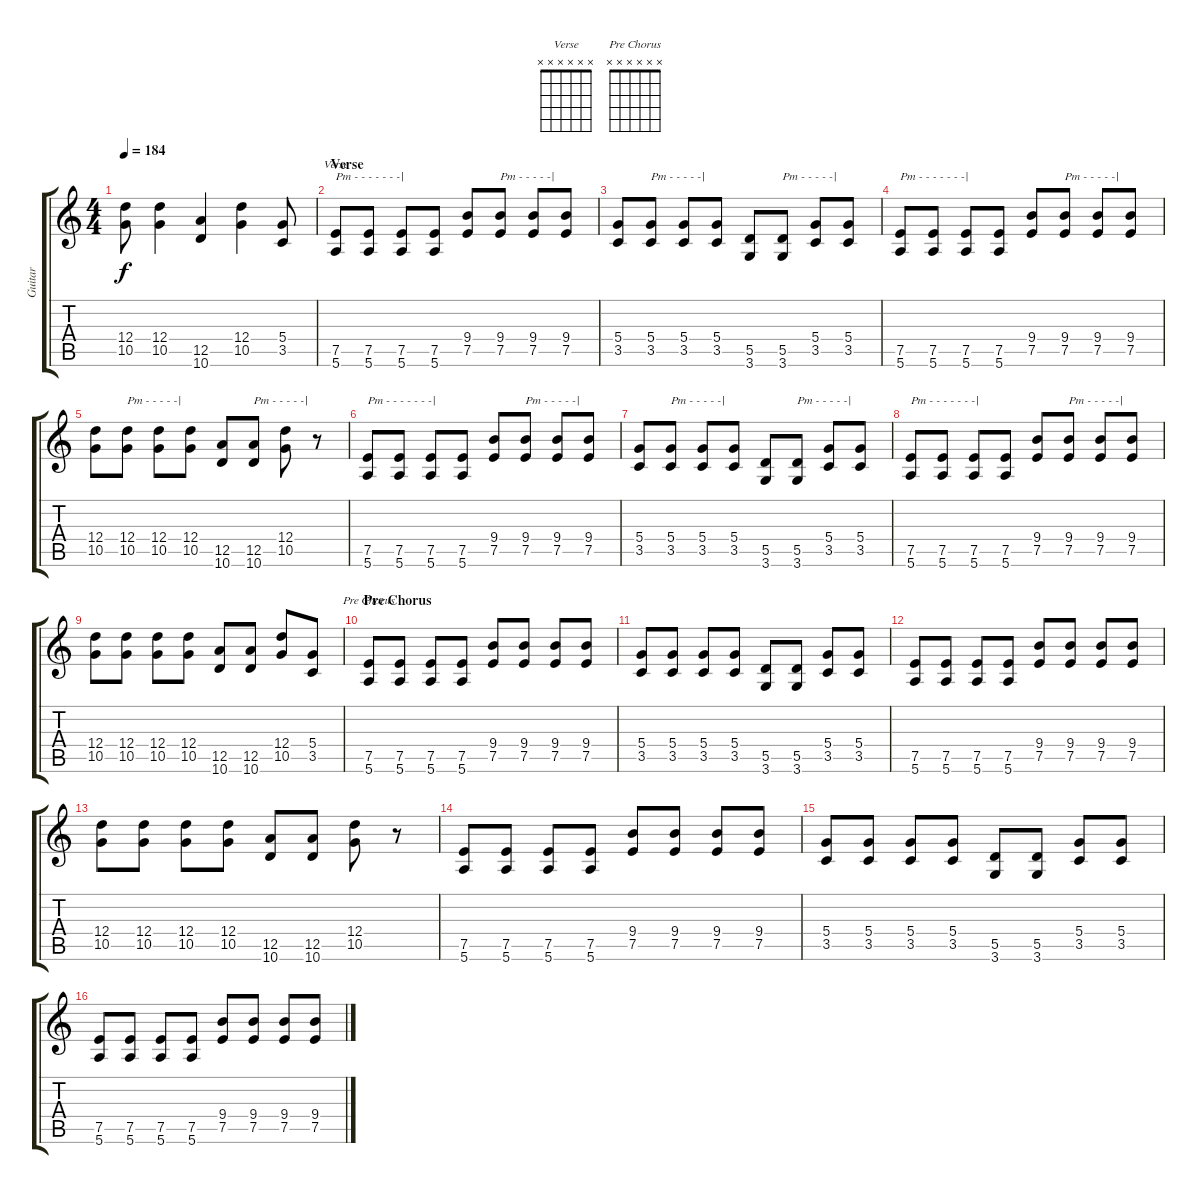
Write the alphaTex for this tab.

\track ("Guitar" "Guitar") {instrument overdrivenguitar}
\staff {score tabs}
\tuning (E4 B3 G3 D3 A2 E2) {hide}
\chord ("Verse" x x x x x x) {firstfret 0}
\chord ("Pre Chorus" x x x x x x) {firstfret 0}
\ts (4 4)
\tempo 184
\clef g2
\ks c
(12.4{t} 10.5{t}).8{dy f} (12.4 10.5).4 (12.5 10.6).4 (12.4 10.5).4 (5.4 3.5).8 |
\section ("" "Verse")
(7.5 5.6).8{ch "Verse" txt "Pm - - - - - - -|" instrument electricguitarmuted} (7.5 5.6).8 (7.5 5.6).8 (7.5 5.6).8 (9.4 7.5).8{instrument overdrivenguitar} (9.4 7.5).8{txt "Pm - - - - -|" instrument electricguitarmuted} (9.4 7.5).8 (9.4 7.5).8 |
(5.4 3.5).8{instrument overdrivenguitar} (5.4 3.5).8{txt "Pm - - - - -|" instrument electricguitarmuted} (5.4 3.5).8 (5.4 3.5).8 (5.5 3.6).8{instrument overdrivenguitar} (5.5 3.6).8{txt "Pm - - - - -|" instrument electricguitarmuted} (5.4 3.5).8 (5.4 3.5).8 |
(7.5 5.6).8{txt "Pm - - - - - - -|" instrument electricguitarmuted} (7.5 5.6).8 (7.5 5.6).8 (7.5 5.6).8 (9.4 7.5).8{instrument overdrivenguitar} (9.4 7.5).8{txt "Pm - - - - -|" instrument electricguitarmuted} (9.4 7.5).8 (9.4 7.5).8 |
(12.4 10.5).8{instrument overdrivenguitar} (12.4 10.5).8{txt "Pm - - - - -|" instrument electricguitarmuted} (12.4 10.5).8 (12.4 10.5).8 (12.5 10.6).8{instrument overdrivenguitar} (12.5 10.6).8{txt "Pm - - - - -|" instrument electricguitarmuted} (12.4 10.5).8 r.8 |
(7.5 5.6).8{txt "Pm - - - - - - -|" instrument electricguitarmuted} (7.5 5.6).8 (7.5 5.6).8 (7.5 5.6).8 (9.4 7.5).8{instrument overdrivenguitar} (9.4 7.5).8{txt "Pm - - - - -|" instrument electricguitarmuted} (9.4 7.5).8 (9.4 7.5).8 |
(5.4 3.5).8{instrument overdrivenguitar} (5.4 3.5).8{txt "Pm - - - - -|" instrument electricguitarmuted} (5.4 3.5).8 (5.4 3.5).8 (5.5 3.6).8{instrument overdrivenguitar} (5.5 3.6).8{txt "Pm - - - - -|" instrument electricguitarmuted} (5.4 3.5).8 (5.4 3.5).8 |
(7.5 5.6).8{txt "Pm - - - - - - -|" instrument electricguitarmuted} (7.5 5.6).8 (7.5 5.6).8 (7.5 5.6).8 (9.4 7.5).8{instrument overdrivenguitar} (9.4 7.5).8{txt "Pm - - - - -|" instrument electricguitarmuted} (9.4 7.5).8 (9.4 7.5).8 |
(12.4 10.5).8{instrument overdrivenguitar} (12.4 10.5).8 (12.4 10.5).8 (12.4 10.5).8 (12.5 10.6).8 (12.5 10.6).8 (12.4 10.5).8 (5.4 3.5).8 |
\section ("" "Pre Chorus")
(7.5 5.6).8{ch "Pre Chorus"} (7.5 5.6).8 (7.5 5.6).8 (7.5 5.6).8 (9.4 7.5).8 (9.4 7.5).8 (9.4 7.5).8 (9.4 7.5).8 |
(5.4 3.5).8 (5.4 3.5).8 (5.4 3.5).8 (5.4 3.5).8 (5.5 3.6).8 (5.5 3.6).8 (5.4 3.5).8 (5.4 3.5).8 |
(7.5 5.6).8 (7.5 5.6).8 (7.5 5.6).8 (7.5 5.6).8 (9.4 7.5).8 (9.4 7.5).8 (9.4 7.5).8 (9.4 7.5).8 |
(12.4 10.5).8 (12.4 10.5).8 (12.4 10.5).8 (12.4 10.5).8 (12.5 10.6).8 (12.5 10.6).8 (12.4 10.5).8 r.8 |
(7.5 5.6).8 (7.5 5.6).8 (7.5 5.6).8 (7.5 5.6).8 (9.4 7.5).8 (9.4 7.5).8 (9.4 7.5).8 (9.4 7.5).8 |
(5.4 3.5).8 (5.4 3.5).8 (5.4 3.5).8 (5.4 3.5).8 (5.5 3.6).8 (5.5 3.6).8 (5.4 3.5).8 (5.4 3.5).8 |
(7.5 5.6).8 (7.5 5.6).8 (7.5 5.6).8 (7.5 5.6).8 (9.4 7.5).8 (9.4 7.5).8 (9.4 7.5).8 (9.4 7.5).8
